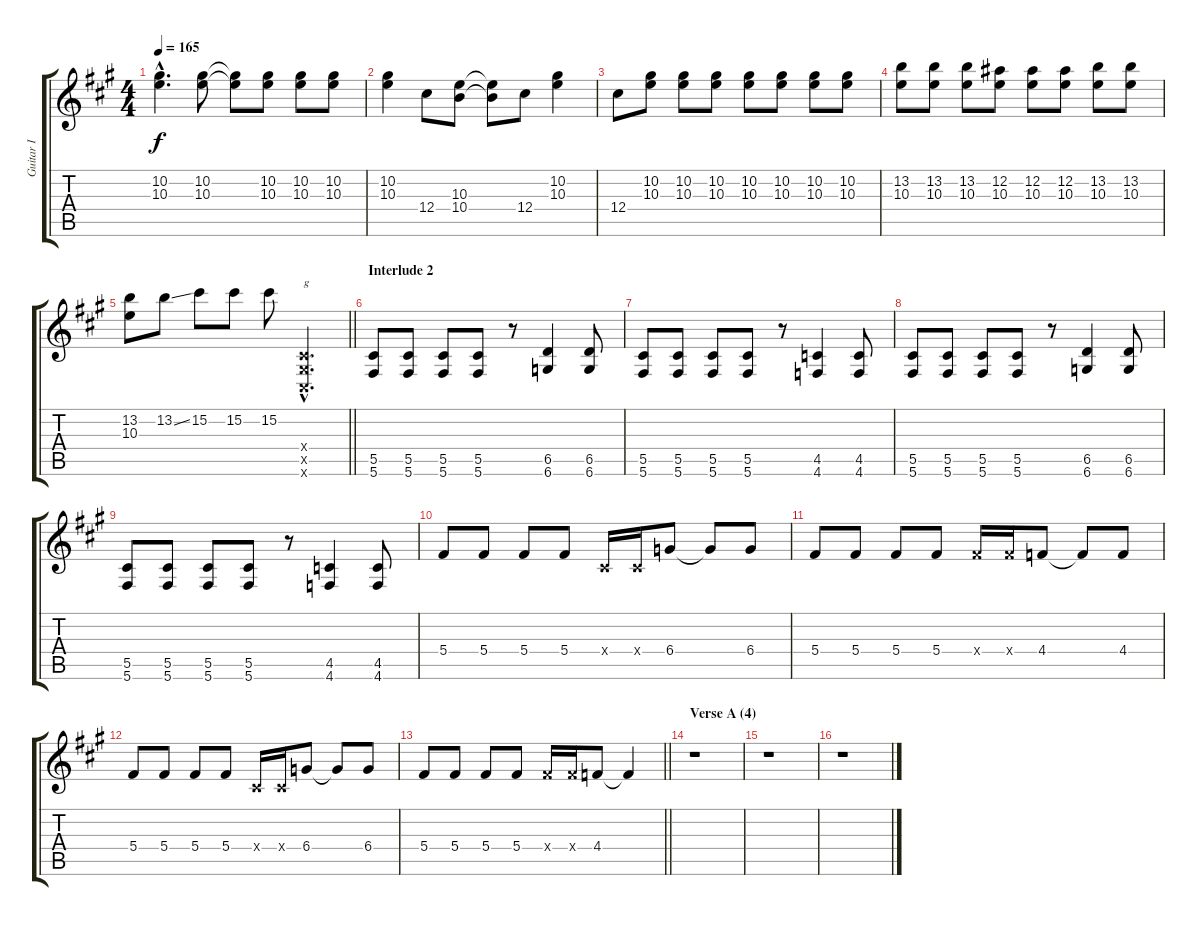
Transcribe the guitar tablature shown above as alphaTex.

\track ("Guitar I" "Guitar I") {instrument distortionguitar}
\staff {score tabs}
\tuning (Eb4 Bb3 Gb3 Db3 Ab2 Db2) {hide}
\ts (4 4)
\tempo 165
\clef g2
\ks f#minor
(10.2{hac} 10.3{hac}).4{d dy f} (10.2 10.3).8 (10.2{t} 10.3{t}).8 (10.2 10.3).8 (10.2 10.3).8 (10.2 10.3).8 |
(10.2 10.3).4 12.4.8 (10.3 10.4).8 (10.3{t} 10.4{t}).8 12.4.8 (10.2 10.3).4 |
12.4.8 (10.2 10.3).8 (10.2 10.3).8 (10.2 10.3).8 (10.2 10.3).8 (10.2 10.3).8 (10.2 10.3).8 (10.2 10.3).8 |
(13.2 10.3).8 (13.2 10.3).8 (13.2 10.3).8 (12.2 10.3).8 (12.2 10.3).8 (12.2 10.3).8 (13.2 10.3).8 (13.2 10.3).8 |
\barLineRight lightlight
(13.2 10.3).8 13.2{ss}.8 15.2.8 15.2.8 15.2.8 (0.4{hac x} 0.5{hac x} 0.6{hac x}).4{d txt "g"} |
\section ("" "Interlude 2")
(5.5 5.6).8 (5.5 5.6).8 (5.5 5.6).8 (5.5 5.6).8 r.8 (6.5 6.6).4 (6.5 6.6).8 |
(5.5 5.6).8 (5.5 5.6).8 (5.5 5.6).8 (5.5 5.6).8 r.8 (4.5 4.6).4 (4.5 4.6).8 |
(5.5 5.6).8 (5.5 5.6).8 (5.5 5.6).8 (5.5 5.6).8 r.8 (6.5 6.6).4 (6.5 6.6).8 |
(5.5 5.6).8 (5.5 5.6).8 (5.5 5.6).8 (5.5 5.6).8 r.8 (4.5 4.6).4 (4.5 4.6).8 |
5.4.8 5.4.8 5.4.8 5.4.8 0.4{x}.16 0.4{x}.16 6.4.8 6.4{t}.8 6.4.8 |
5.4.8 5.4.8 5.4.8 5.4.8 5.4{x}.16 5.4{x}.16 4.4.8 4.4{t}.8 4.4.8 |
5.4.8 5.4.8 5.4.8 5.4.8 0.4{x}.16 0.4{x}.16 6.4.8 6.4{t}.8 6.4.8 |
\barLineRight lightlight
5.4.8 5.4.8 5.4.8 5.4.8 5.4{x}.16 5.4{x}.16 4.4.8 4.4{t}.4 |
\section ("" "Verse A (4)")
r.1 |
r.1 |
r.1
